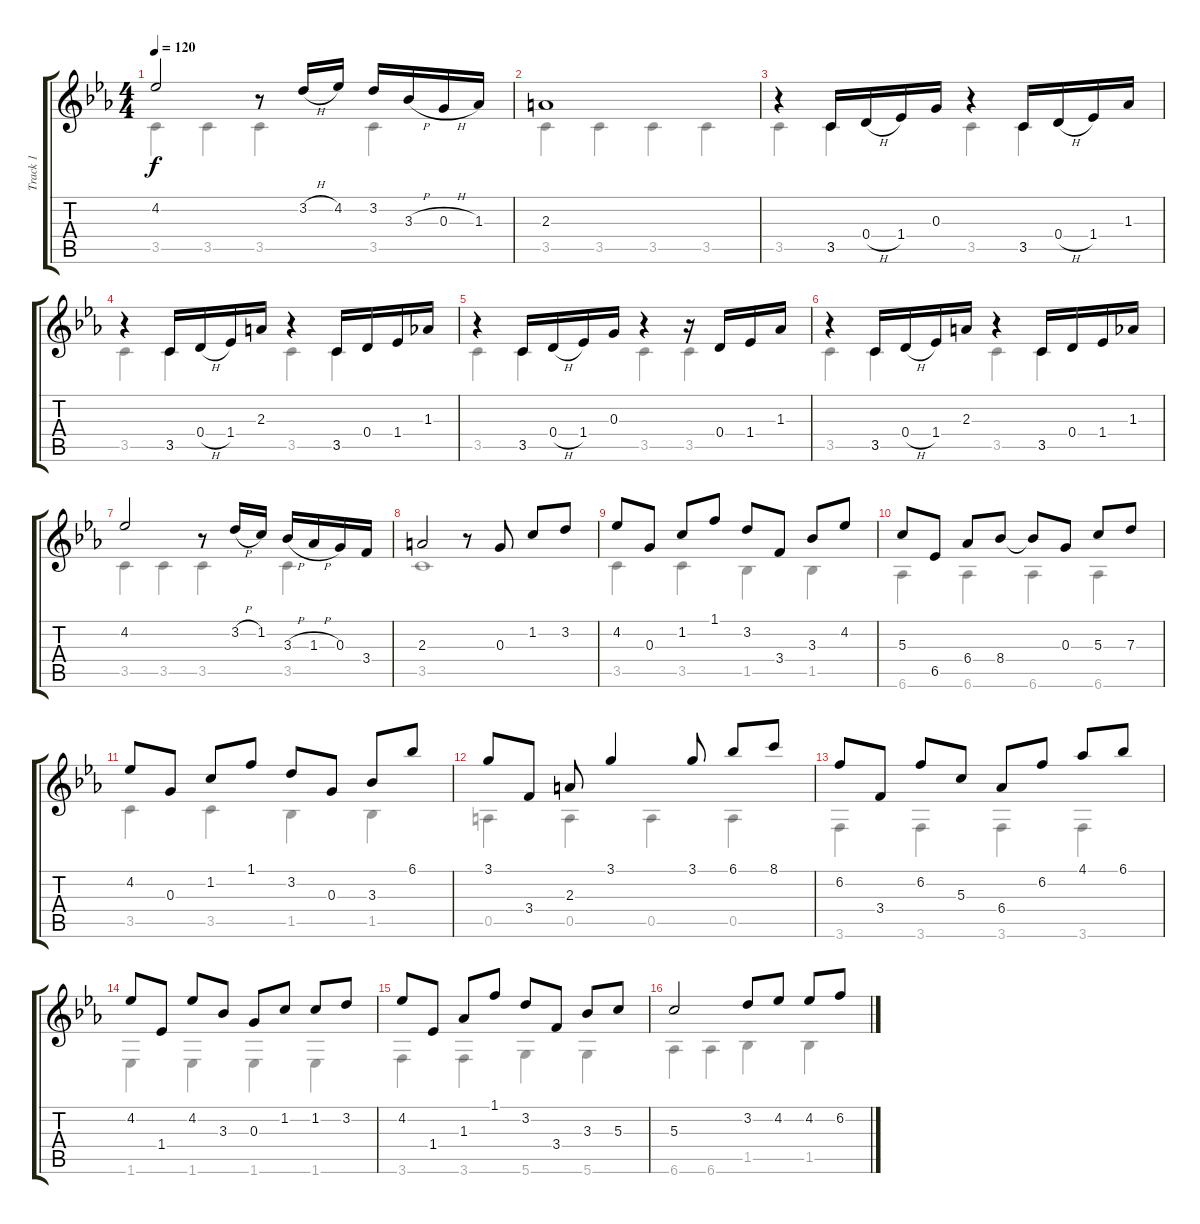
\track ("Track 1" "Track 1") {instrument acousticguitarsteel}
\staff {score tabs}
\tuning (E4 B3 G3 D3 A2 D2) {hide}
\voice
\ts (4 4)
\tempo 120
\clef g2
\ks eb
4.2.2{dy f} r.8 3.2{h}.16 4.2.16 3.2.16 3.3{h}.16 0.3{h}.16 1.3.16 |
2.3.1 |
r.4 3.5.16 0.4{h}.16 1.4.16 0.3.16 r.4 3.5.16 0.4{h}.16 1.4.16 1.3.16 |
r.4 3.5.16 0.4{h}.16 1.4.16 2.3.16 r.4 3.5.16 0.4.16 1.4.16 1.3.16 |
r.4 3.5.16 0.4{h}.16 1.4.16 0.3.16 r.4 r.16 0.4.16 1.4.16 1.3.16 |
r.4 3.5.16 0.4{h}.16 1.4.16 2.3.16 r.4 3.5.16 0.4.16 1.4.16 1.3.16 |
4.2.2 r.8 3.2{h}.16 1.2.16 3.3{h}.16 1.3{h}.16 0.3.16 3.4.16 |
2.3.2 r.8 0.3.8 1.2.8 3.2.8 |
4.2.8 0.3.8 1.2.8 1.1.8 3.2.8 3.4.8 3.3.8 4.2.8 |
5.3.8 6.5.8 6.4.8 8.4.8 8.4{t}.8 0.3.8 5.3.8 7.3.8 |
4.2.8 0.3.8 1.2.8 1.1.8 3.2.8 0.3.8 3.3.8 6.1.8 |
3.1.8 3.4.8 2.3.8 3.1.4 3.1.8 6.1.8 8.1.8 |
6.2.8 3.4.8 6.2.8 5.3.8 6.4.8 6.2.8 4.1.8 6.1.8 |
4.2.8 1.4.8 4.2.8 3.3.8 0.3.8 1.2.8 1.2.8 3.2.8 |
4.2.8 1.4.8 1.3.8 1.1.8 3.2.8 3.4.8 3.3.8 5.3.8 |
5.3.2 3.2.8 4.2.8 4.2.8 6.2.8
\voice
\clef g2
\ottava regular
\simile none
\ks eb
3.5.4{dy f} 3.5.4 3.5.4 3.5.4 |
3.5.4 3.5.4 3.5.4 3.5.4 |
3.5.4 3.5.4 3.5.4 3.5.4 |
3.5.4 3.5.4 3.5.4 3.5.4 |
3.5.4 3.5.4 3.5.4 3.5.4 |
3.5.4 3.5.4 3.5.4 3.5.4 |
3.5.4 3.5.4 3.5.4 3.5.4 |
3.5.1 |
3.5.4 3.5.4 1.5.4 1.5.4 |
6.6.4 6.6.4 6.6.4 6.6.4 |
3.5.4 3.5.4 1.5.4 1.5.4 |
0.5.4 0.5.4 0.5.4 0.5.4 |
3.6.4 3.6.4 3.6.4 3.6.4 |
1.6.4 1.6.4 1.6.4 1.6.4 |
3.6.4 3.6.4 5.6.4 5.6.4 |
6.6.4 6.6.4 1.5.4 1.5.4
